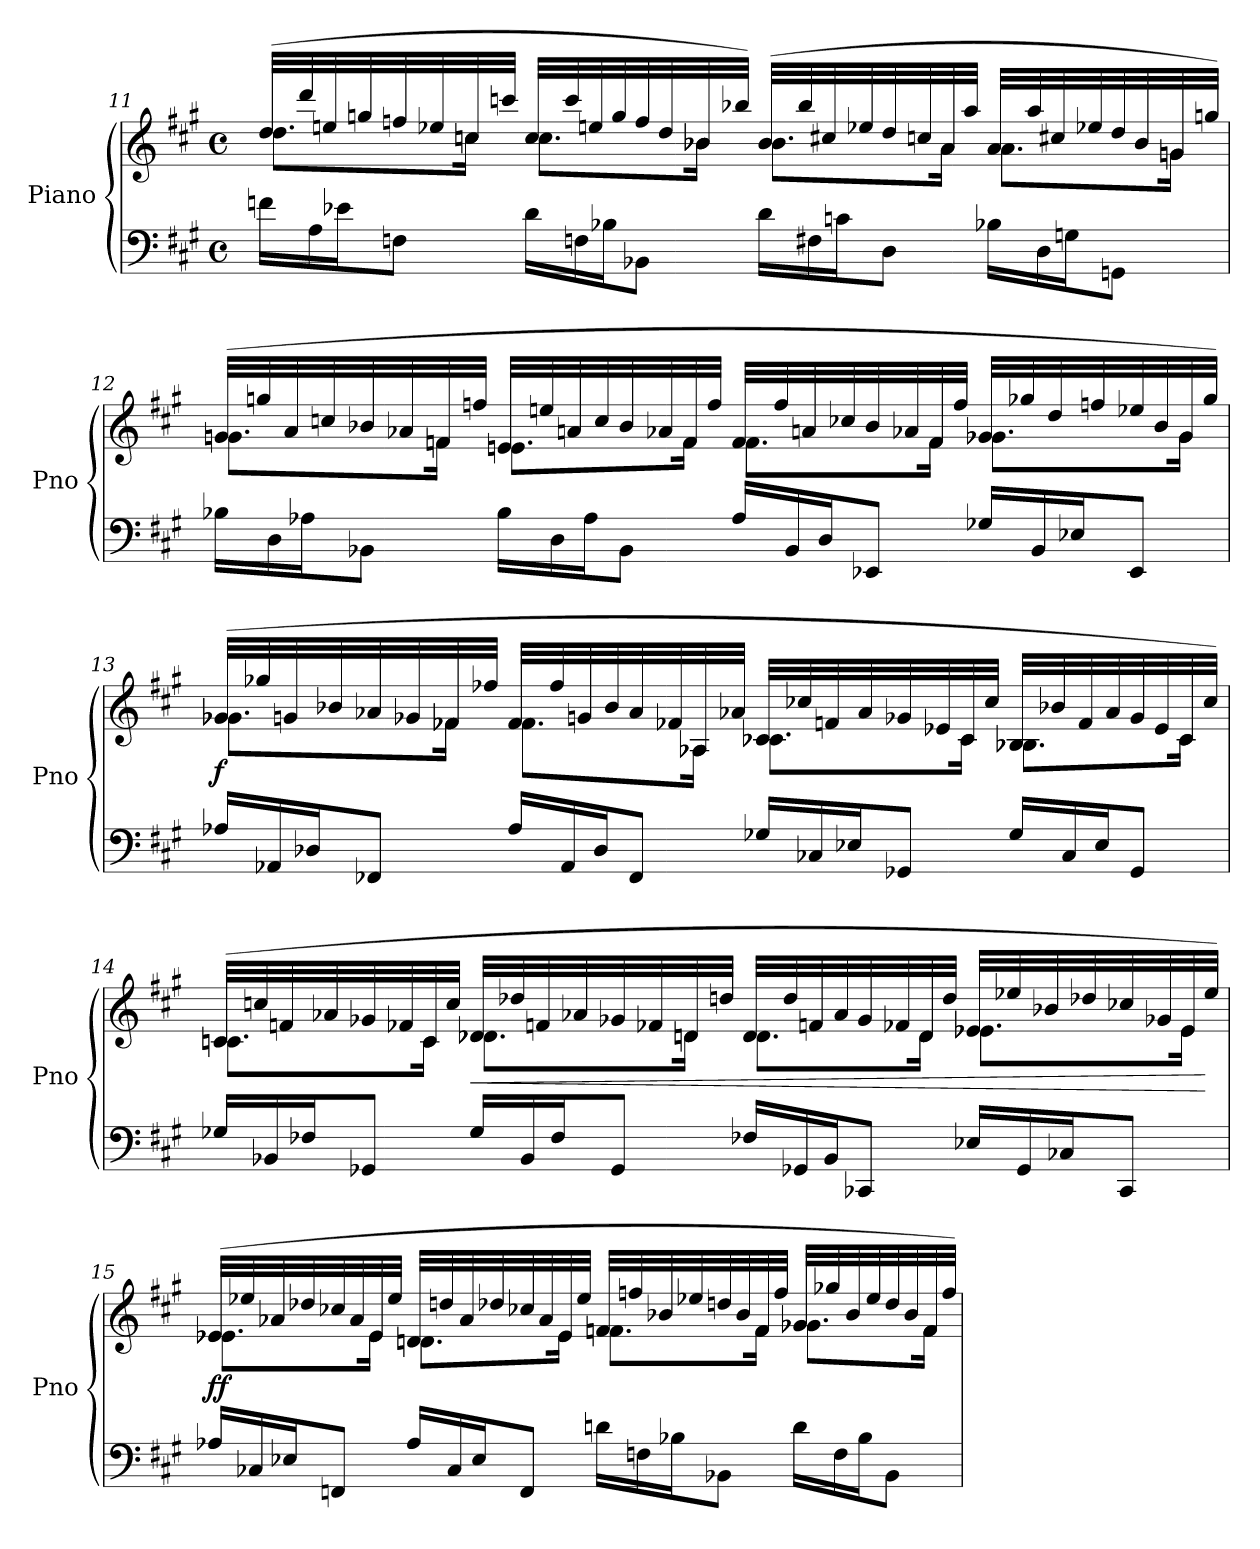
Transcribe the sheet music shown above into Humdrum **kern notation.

**kern	**kern	**dynam
*part1	*part1	*part1
*staff2	*staff1	*staff1/2
*I"Piano	*	*
*I'Pno	*	*
!!LO:LB:g=z
*clefF4	*clefG2	*
*k[f#c#g#]	*k[f#c#g#]	*
*A:	*A:	*
*M4/4	*M4/4	*
*met(c)	*met(c)	*
*Xtuplet	*	*
=11	=11	=11
*	*^	*
24fn\LL	(32dd/LLL	8.dd\L	.
.	32ddd/	.	.
24A\	.	.	.
.	32een/	.	.
24e-X\J	.	.	.
.	32ggn/	.	.
8Fn\J	32ffn/	.	.
.	32ee-X/	.	.
.	32ccn/	16ccn\Jk	.
.	32cccn/JJJ	.	.
24d\LL	32cc/LLL	8.cc\L	.
.	32ccc/	.	.
24Fn\	.	.	.
.	32een/	.	.
24B-X\J	.	.	.
.	32gg/	.	.
8BB-X\J	32ff/	.	.
.	32dd/	.	.
.	32b-X/	16b-X\Jk	.
.	32bb-X/JJJ)	.	.
24d\LL	(32b-/LLL	8.b-\L	.
.	32bb-/	.	.
24F#X\	.	.	.
.	32cc#X/	.	.
24cn\J	.	.	.
.	32ee-X/	.	.
8D\J	32dd/	.	.
.	32ccn/	.	.
.	32a/	16a\Jk	.
.	32aa/JJJ	.	.
24B-X\LL	32a/LLL	8.a\L	.
.	32aa/	.	.
24D\	.	.	.
.	32cc#X/	.	.
24Gn\J	.	.	.
.	32ee-X/	.	.
8GGn\J	32dd/	.	.
.	32b-/	.	.
.	32gn/	16gn\Jk	.
.	32ggn/JJJ)	.	.
!!LO:LB:g=z	!!
=12	=12	=12	=12
24B-X\LL	(32gn/LLL	8.gn\L	.
.	32ggn/	.	.
24D\	.	.	.
.	32a/	.	.
24A-X\J	.	.	.
.	32ccn/	.	.
8BB-X\J	32b-X/	.	.
.	32a-X/	.	.
.	32fn/	16fn\Jk	.
.	32ffn/JJJ	.	.
24B-\LL	32en/LLL	8.en\L	.
.	32een/	.	.
24D\	.	.	.
.	32an/	.	.
24A-\J	.	.	.
.	32cc/	.	.
8BB-\J	32b-/	.	.
.	32a-X/	.	.
.	32f/	16f\Jk	.
.	32ff/JJJ	.	.
24A-/LL	32f/LLL	8.f\L	.
.	32ff/	.	.
24BB-/	.	.	.
.	32an/	.	.
24D/J	.	.	.
.	32cc-X/	.	.
8EE-X/J	32b-/	.	.
.	32a-X/	.	.
.	32f/	16f\Jk	.
.	32ff/JJJ	.	.
24G-X/LL	32g-X/LLL	8.g-X\L	.
.	32gg-X/	.	.
24BB-/	.	.	.
.	32dd/	.	.
24E-X/J	.	.	.
.	32ffn/	.	.
8EE-/J	32ee-X/	.	.
.	32b-/	.	.
.	32g-/	16g-\Jk	.
.	32gg-/JJJ)	.	.
!!LO:LB:g=z	!!
=13	=13	=13	=13
!	!	!	!LO:DY:b
24A-X/LL	(32g-X/LLL	8.g-X\L	f
.	32gg-X/	.	.
24AA-X/	.	.	.
.	32gn/	.	.
24D-X/J	.	.	.
.	32b-X/	.	.
8FF-X/J	32a-X/	.	.
.	32g-X/	.	.
.	32f-X/	16f-X\Jk	.
.	32ff-X/JJJ	.	.
24A-/LL	32f-/LLL	8.f-\L	.
.	32ff-/	.	.
24AA-/	.	.	.
.	32gn/	.	.
24D-/J	.	.	.
.	32b-/	.	.
8FF-/J	32a-/	.	.
.	32f-X/	.	.
.	32A-X/	16A-X\Jk	.
.	32a-X/JJJ	.	.
24G-X/LL	32c-X/LLL	8.c-X\L	.
.	32cc-X/	.	.
24C-X/	.	.	.
.	32fn/	.	.
24E-X/J	.	.	.
.	32a-/	.	.
8GG-X/J	32g-X/	.	.
.	32e-X/	.	.
.	32c-/	16c-\Jk	.
.	32cc-/JJJ	.	.
24G-/LL	32B-X/LLL	8.B-X\L	.
.	32b-X/	.	.
24C-/	.	.	.
.	32f/	.	.
24E-/J	.	.	.
.	32a-/	.	.
8GG-/J	32g-/	.	.
.	32e-/	.	.
.	32c-/	16c-\Jk	.
.	32cc-/JJJ)	.	.
!!LO:LB:g=z	!!
=14	=14	=14	=14
24G-X/LL	(32cn/LLL	8.cn\L	.
.	32ccn/	.	.
24BB-X/	.	.	.
.	32fn/	.	.
24F-X/J	.	.	.
.	32a-X/	.	.
8GG-X/J	32g-X/	.	.
.	32f-X/	.	.
.	32c/	16c\Jk	.
.	32cc/JJJ	.	.
!	!	!	!LO:HP:b
24G-/LL	32d-X/LLL	8.d-X\L	<
.	32dd-X/	.	.
24BB-/	.	.	.
.	32fn/	.	.
24F-/J	.	.	.
.	32a-X/	.	.
8GG-/J	32g-X/	.	.
.	32f-X/	.	.
.	32dn/	16dn\Jk	.
.	32ddn/JJJ	.	.
24F-X/LL	32d/LLL	8.d\L	.
.	32dd/	.	.
24GG-X/	.	.	.
.	32fn/	.	.
24BB-/J	.	.	.
.	32a-/	.	.
8CC-X/J	32g-/	.	.
.	32f-X/	.	.
.	32d/	16d\Jk	.
.	32dd/JJJ	.	.
24E-X/LL	32e-X/LLL	8.e-X\L	.
.	32ee-X/	.	.
24GG-/	.	.	.
.	32b-X/	.	.
24C-X/J	.	.	.
.	32dd-X/	.	.
8CC-/J	32cc-X/	.	.
.	32g-X/	.	.
.	32e-/	16e-\Jk	.
.	32ee-/JJJ)	.	[
!!LO:PB:g=z	!!
=15	=15	=15	=15
!	!	!	!LO:DY:b
24A-X/LL	(32e-X/LLL	8.e-X\L	ff
.	32ee-X/	.	.
24C-X/	.	.	.
.	32a-X/	.	.
24E-X/J	.	.	.
.	32dd-X/	.	.
8FFn/J	32cc-X/	.	.
.	32a-/	.	.
.	32e-/	16e-\Jk	.
.	32ee-/JJJ	.	.
24A-/LL	32dn/LLL	8.dn\L	.
.	32ddn/	.	.
24C-/	.	.	.
.	32a-/	.	.
24E-/J	.	.	.
.	32dd-X/	.	.
8FF/J	32cc-X/	.	.
.	32a-/	.	.
.	32e-/	16e-\Jk	.
.	32ee-/JJJ	.	.
24dn\LL	32fn/LLL	8.fn\L	.
.	32ffn/	.	.
24Fn\	.	.	.
.	32b-X/	.	.
24B-X\J	.	.	.
.	32ee-X/	.	.
8BB-X\J	32ddn/	.	.
.	32b-/	.	.
.	32f/	16f\Jk	.
.	32ff/JJJ	.	.
24d\LL	32g-X/LLL	8.g-X\L	.
.	32gg-X/	.	.
24F\	.	.	.
.	32b-/	.	.
24B-\J	.	.	.
.	32ee-/	.	.
8BB-\J	32dd/	.	.
.	32b-/	.	.
.	32f/	16f\Jk	.
.	32ff/JJJ)	.	.
*	*v	*v	*
=	=	=
*-	*-	*-
